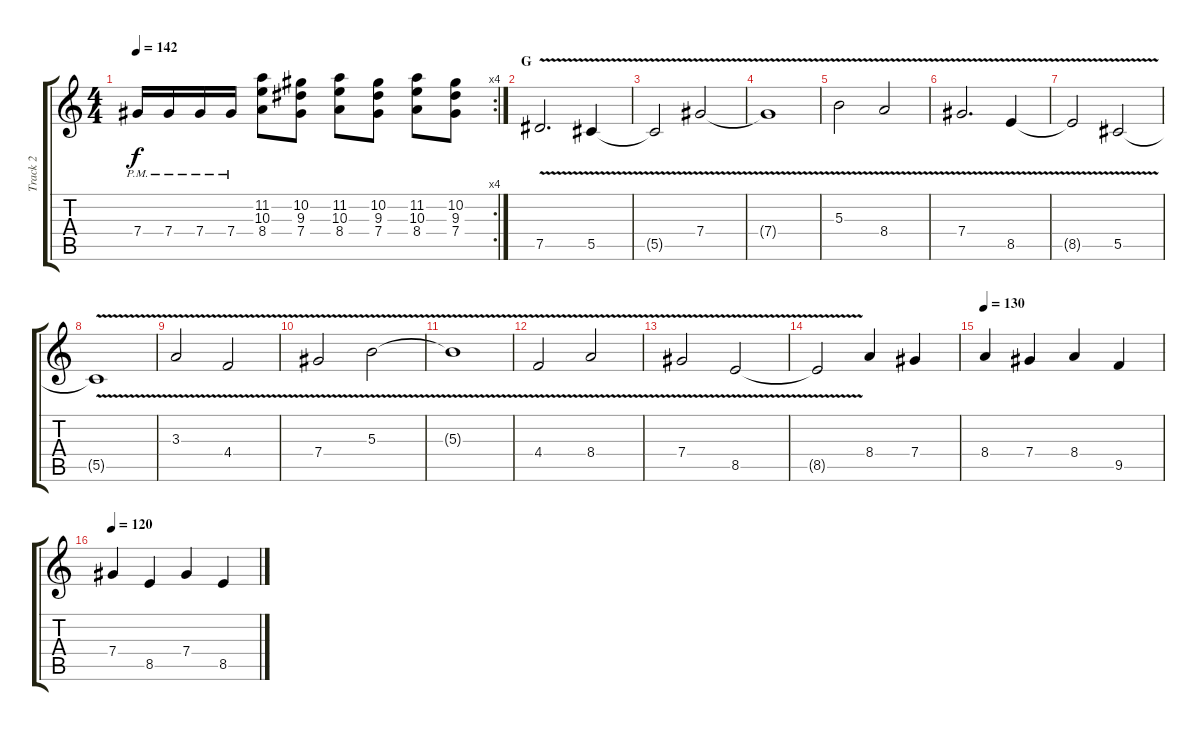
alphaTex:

\track ("Track 2" "Track 2") {instrument distortionguitar}
\staff {score tabs}
\tuning (Eb4 Bb3 Gb3 Db3 Ab2 Db2) {hide}
\rc 4
\ts (4 4)
\tempo 142
\clef g2
\ks c
7.4{pm}.16{dy f} 7.4{pm}.16 7.4{pm}.16 7.4{pm}.16 (11.2 10.3 8.4).8 (10.2 9.3 7.4).8 (11.2 10.3 8.4).8 (10.2 9.3 7.4).8 (11.2 10.3 8.4).8 (10.2 9.3 7.4).8 |
\section ("" "G")
7.5{v}.2{d} 5.5{v}.4 |
5.5{v t}.2 7.4{v}.2 |
7.4{v t}.1 |
5.3{v}.2 8.4{v}.2 |
7.4{v}.2{d} 8.5{v}.4 |
8.5{v t}.2 5.5{v}.2 |
5.5{v t}.1 |
3.3{v}.2 4.4{v}.2 |
7.4{v}.2 5.3{v}.2 |
5.3{v t}.1 |
4.4{v}.2 8.4{v}.2 |
7.4{v}.2 8.5{v}.2 |
8.5{v t}.2 8.4.4 7.4.4 |
\tempo 130
8.4.4 7.4.4 8.4.4 9.5.4 |
\tempo 120
7.4.4 8.5.4 7.4.4 8.5.4
